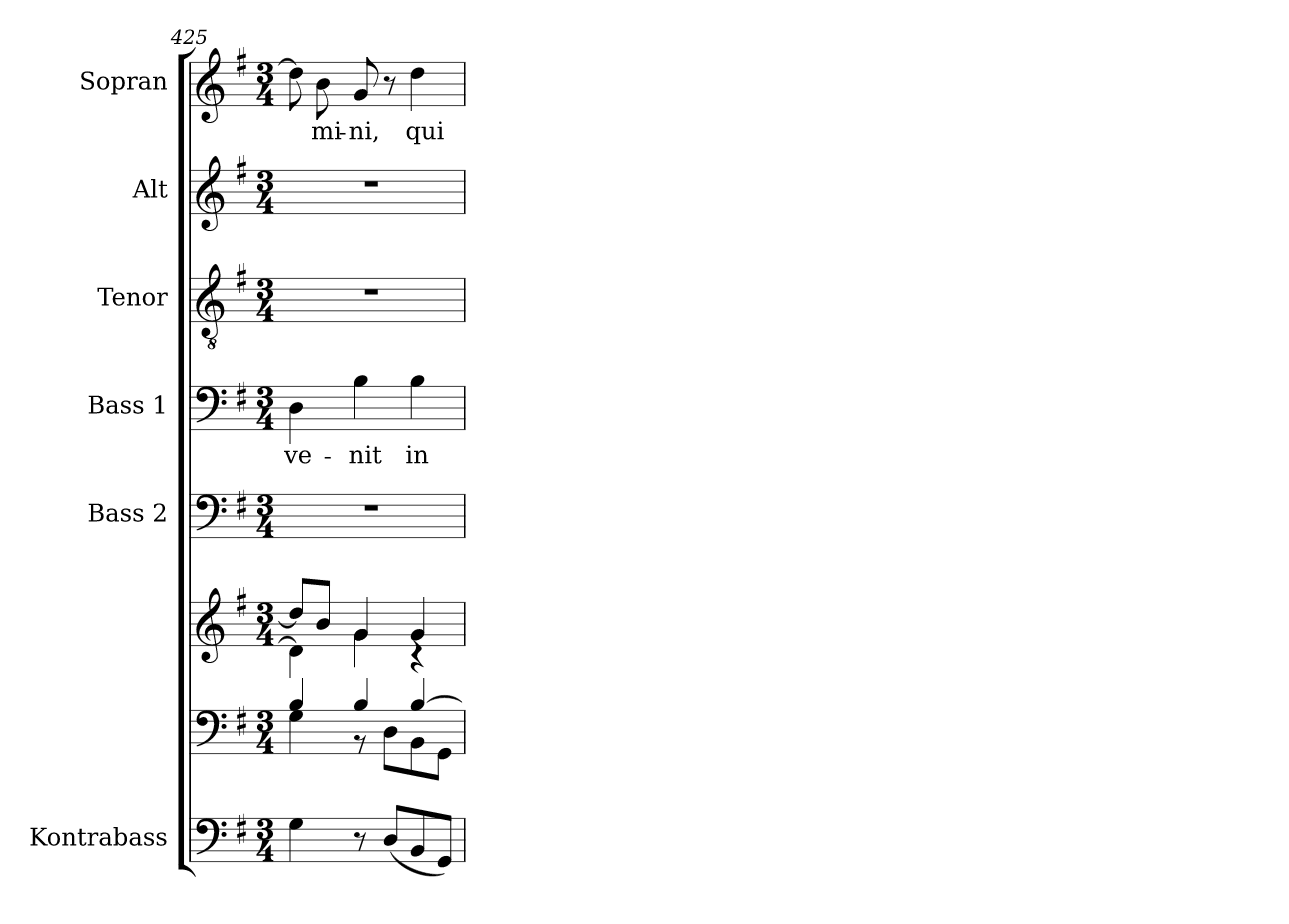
**kern	**kern	**kern	**kern	**kern	**text	**kern	**kern	**kern	**text
*part7	*part6	*part6	*part5	*part4	*part4	*part3	*part2	*part1	*part1
*staff8	*staff7	*staff6	*staff5	*staff4	*staff4	*staff3	*staff2	*staff1	*staff1
*I"Kontrabass	*	*	*I"Bass 2	*I"Bass 1	*	*I"Tenor	*I"Alt	*I"Sopran	*
*I'Kb.	*	*	*I'B. 2	*I'B. 1	*	*I'T.	*I'A.	*I'S.	*
*clefF4	*clefF4	*clefG2	*clefF4	*clefF4	*	*clefGv2	*clefG2	*clefG2	*
*ITrd7c12	*	*	*	*	*	*	*	*	*
*k[f#]	*k[f#]	*k[f#]	*k[f#]	*k[f#]	*	*k[f#]	*k[f#]	*k[f#]	*
*G:	*G:	*G:	*G:	*G:	*	*G:	*G:	*G:	*
*M3/4	*M3/4	*M3/4	*M3/4	*M3/4	*	*M3/4	*M3/4	*M3/4	*
=425	=425	=425	=425	=425	=425	=425	=425	=425	=425
*	*^	*^	*	*	*	*	*	*	*
!	!	!	!	!	!	!	!LO:LY:b	!	!	!	!
4GG\	4B/	4G\	8dd/L]	4d\]	2.r	4D\	ve-	2.r	2.r	8dd\]	.
!	!	!	!	!	!	!	!	!	!	!	!LO:LY:b
.	.	.	8b/J	.	.	.	.	.	.	8b\	-mi-
!	!	!	!	!	!	!	!LO:LY:b	!	!	!	!LO:LY:b
8r	4B/	8r	4g/	4g\	.	4B\	-nit	.	.	8g/	-ni,
(<8DD/L	.	8D\L	.	.	.	.	.	.	.	8r	.
!	!	!	!	!	!	!	!LO:LY:b	!	!	!	!LO:LY:b
8BBB/	[>4B/	8BB\	4g/	4rB	.	4B\	in	.	.	4dd\	qui
8GGG/J)	.	8GG\J	.	.	.	.	.	.	.	.	.
*	*v	*v	*	*	*	*	*	*	*	*	*
*	*	*v	*v	*	*	*	*	*	*	*
=	=	=	=	=	=	=	=	=	=
*-	*-	*-	*-	*-	*-	*-	*-	*-	*-
